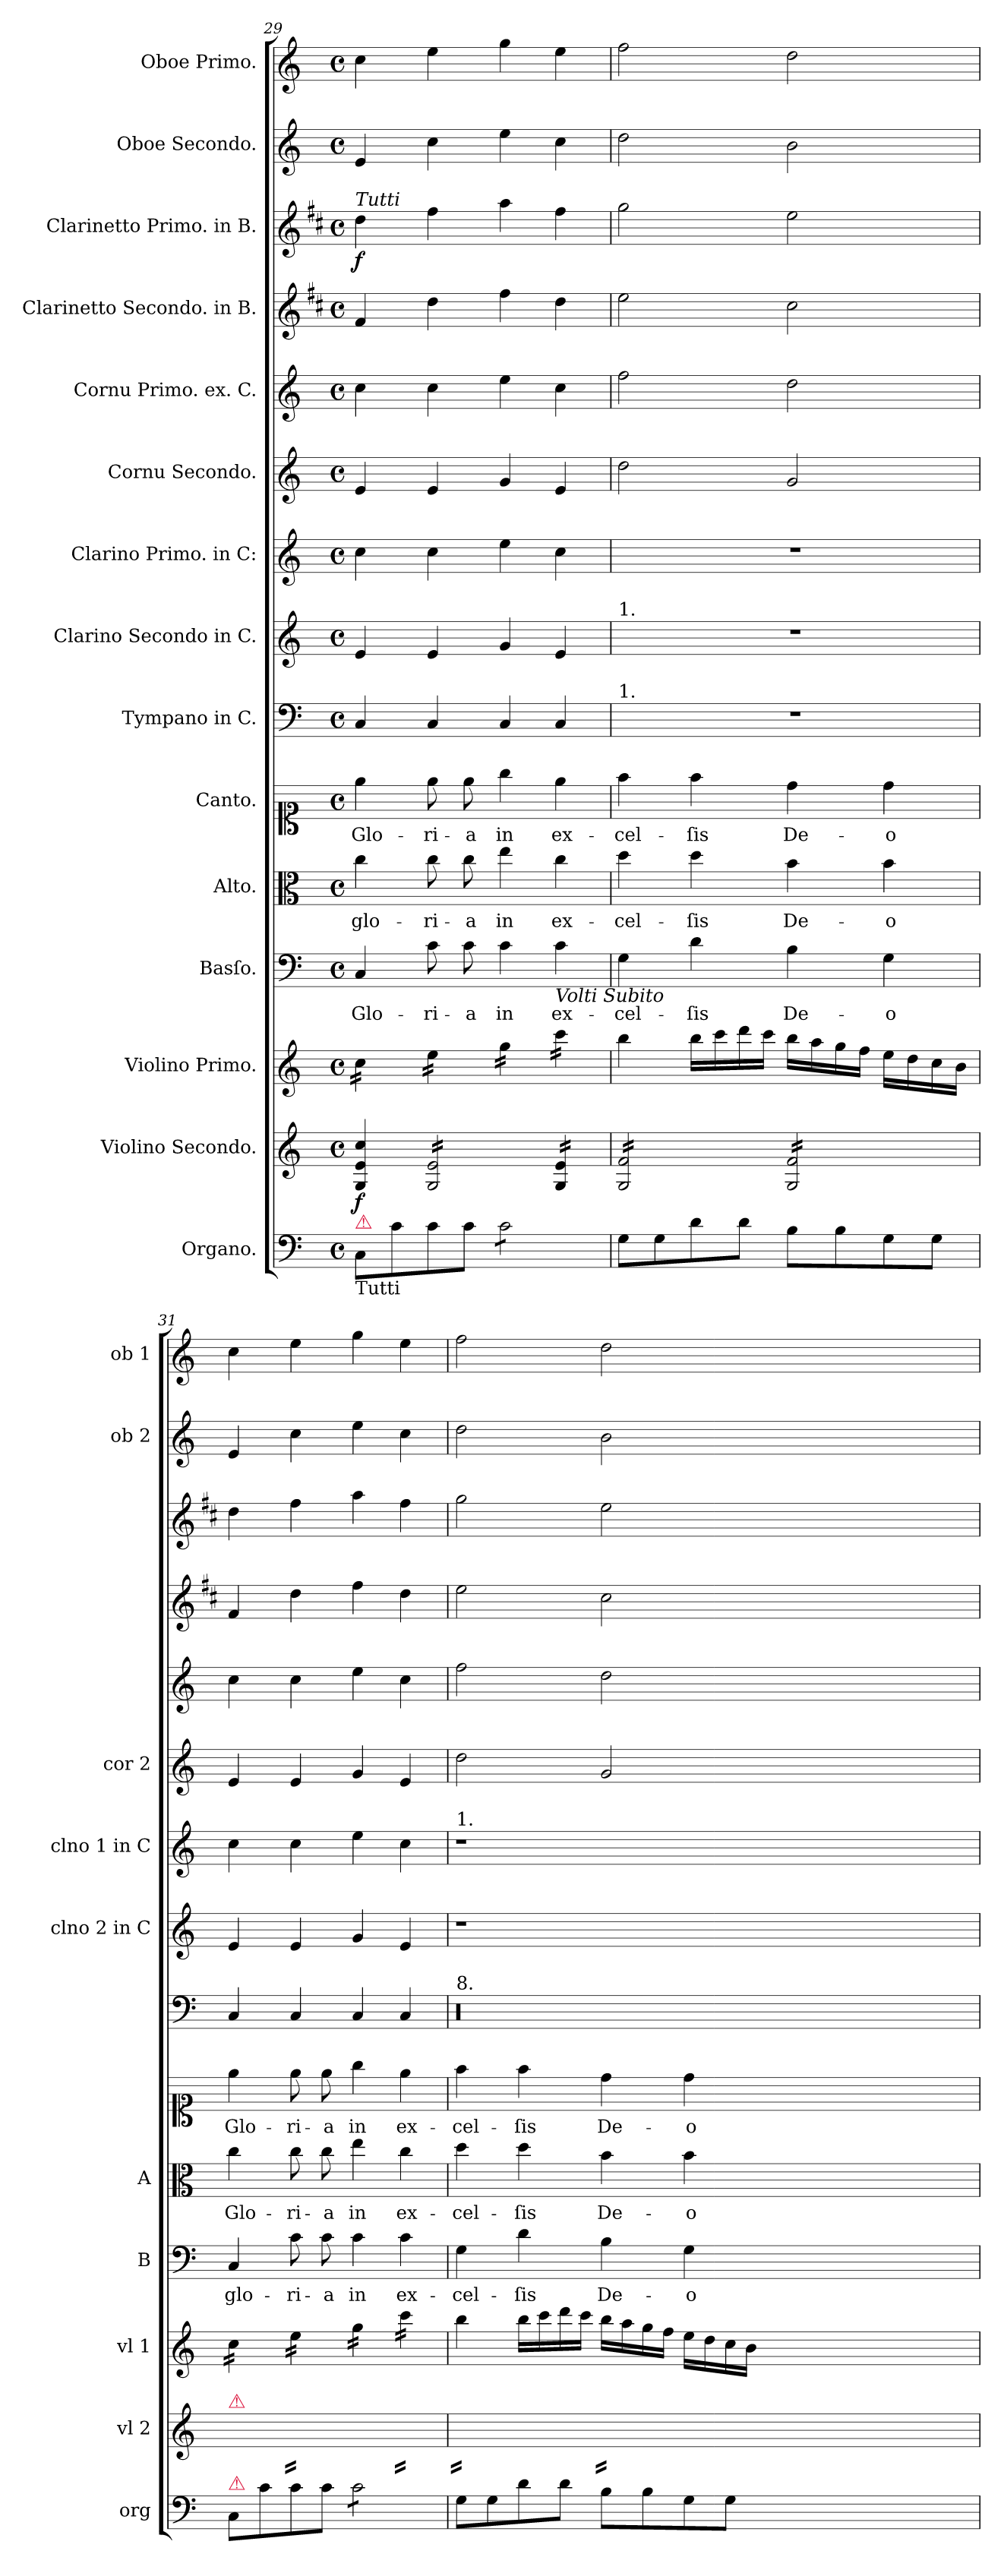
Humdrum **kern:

**kern	**kern	**dynam	**kern	**kern	**text	**kern	**text	**kern	**text	**kern	**kern	**kern	**kern	**kern	**kern	**kern	**dynam	**kern	**kern
*part15	*part14	*part14	*part13	*part12	*part12	*part11	*part11	*part10	*part10	*part9	*part8	*part7	*part6	*part5	*part4	*part3	*part3	*part2	*part1
*staff15	*staff14	*staff14	*staff13	*staff12	*staff12	*staff11	*staff11	*staff10	*staff10	*staff9	*staff8	*staff7	*staff6	*staff5	*staff4	*staff3	*staff3	*staff2	*staff1
*I"Organo.	*I"Violino Secondo.	*	*I"Violino Primo.	*I"Basſo.	*	*I"Alto.	*	*I"Canto.	*	*I"Tympano in C.	*I"Clarino Secondo in C.	*I"Clarino Primo. in C:	*I"Cornu Secondo.	*I"Cornu Primo. ex. C.	*I"Clarinetto Secondo. in B.	*I"Clarinetto Primo. in B.	*	*I"Oboe Secondo.	*I"Oboe Primo.
*I'org	*I'vl 2	*	*I'vl 1	*I'B	*	*I'A	*	*	*	*	*I'clno 2 in C	*I'clno 1 in C	*I'cor 2	*	*	*	*	*I'ob 2	*I'ob 1
*clefF4	*clefG2	*	*clefG2	*clefF4	*	*clefC3	*	*clefC1	*	*clefF4	*clefG2	*clefG2	*clefG2	*clefG2	*clefG2	*clefG2	*	*clefG2	*clefG2
*	*	*	*	*	*	*	*	*	*	*	*	*	*	*	*ITrd1c2	*ITrd1c2	*	*	*
*k[]	*k[]	*	*k[]	*k[]	*	*k[]	*	*k[]	*	*k[]	*k[]	*k[]	*k[]	*k[]	*k[]	*k[]	*	*k[]	*k[]
*C:	*C:	*	*C:	*C:	*	*C:	*	*C:	*	*C:	*C:	*C:	*C:	*C:	*C:	*C:	*	*C:	*C:
*M4/4	*M4/4	*	*M4/4	*M4/4	*	*M4/4	*	*M4/4	*	*M4/4	*M4/4	*M4/4	*M4/4	*M4/4	*M4/4	*M4/4	*	*M4/4	*M4/4
*met(c)	*met(c)	*	*met(c)	*met(c)	*	*met(c)	*	*met(c)	*	*met(c)	*met(c)	*met(c)	*met(c)	*met(c)	*met(c)	*met(c)	*	*met(c)	*met(c)
=29	=29	=29	=29	=29	=29	=29	=29	=29	=29	=29	=29	=29	=29	=29	=29	=29	=29	=29	=29
!	!	!	!	!	!	!	!	!	!	!	!	!	!	!	!	!LO:TX:a:i:t=Tutti	!	!	!
!LO:TX:b:t=Tutti	!	!	!	!	!	!	!	!	!	!	!	!	!	!	!	!	!	!	!
!LO:TX:a:color=crimson:t=⚠	!	!	!	!	!	!	!	!	!	!	!	!	!	!	!	!	!	!	!
*	*	*	*tremolo	*	*	*	*	*	*	*	*	*	*	*	*	*	*	*	*
8C/L	4G/ 4e/ 4cc/	f	16cc\LL	4C/	Glo-	4cc\	glo-	4ee\	Glo-	4C/	4e/	4cc\	4e/	4cc\	4e/	4cc\	f	4e/	4cc\
.	.	.	16cc\	.	.	.	.	.	.	.	.	.	.	.	.	.	.	.	.
8c\	.	.	16cc\	.	.	.	.	.	.	.	.	.	.	.	.	.	.	.	.
.	.	.	16cc\JJ	.	.	.	.	.	.	.	.	.	.	.	.	.	.	.	.
*	*tremolo	*	*	*	*	*	*	*	*	*	*	*	*	*	*	*	*	*	*
8c\	16G/ 16e/LL	.	16ee\LL	8c\	-ri-	8cc\	-ri-	8ee\	-ri-	4C/	4e/	4cc\	4e/	4cc\	4cc\	4ee\	.	4cc\	4ee\
.	16G/ 16e/	.	16ee\	.	.	.	.	.	.	.	.	.	.	.	.	.	.	.	.
8c\J	16G/ 16e/	.	16ee\	8c\	-a	8cc\	-a	8ee\	-a	.	.	.	.	.	.	.	.	.	.
.	16G/ 16e/	.	16ee\JJ	.	.	.	.	.	.	.	.	.	.	.	.	.	.	.	.
*tremolo	*	*	*	*	*	*	*	*	*	*	*	*	*	*	*	*	*	*	*
8c\L	16G/ 16e/	.	16gg\LL	4c\	in	4ee\	in	4gg\	in	4C/	4g/	4ee\	4g/	4ee\	4ee\	4gg\	.	4ee\	4gg\
.	16G/ 16e/	.	16gg\	.	.	.	.	.	.	.	.	.	.	.	.	.	.	.	.
8c\	16G/ 16e/	.	16gg\	.	.	.	.	.	.	.	.	.	.	.	.	.	.	.	.
.	16G/ 16e/JJ	.	16gg\JJ	.	.	.	.	.	.	.	.	.	.	.	.	.	.	.	.
!	!	!	!	!LO:TX:b:i:t=Volti Subito	!	!	!	!	!	!	!	!	!	!	!	!	!	!	!
8c\	16G/ 16e/LL	.	16ccc\LL	4c\	ex-	4cc\	ex-	4ee\	ex-	4C/	4e/	4cc\	4e/	4cc\	4cc\	4ee\	.	4cc\	4ee\
.	16G/ 16e/	.	16ccc\	.	.	.	.	.	.	.	.	.	.	.	.	.	.	.	.
8c\J	16G/ 16e/	.	16ccc\	.	.	.	.	.	.	.	.	.	.	.	.	.	.	.	.
*Xtremolo	*	*	*	*	*	*	*	*	*	*	*	*	*	*	*	*	*	*	*
.	16G/ 16e/JJ	.	16ccc\JJ	.	.	.	.	.	.	.	.	.	.	.	.	.	.	.	.
*	*	*	*Xtremolo	*	*	*	*	*	*	*	*	*	*	*	*	*	*	*	*
=30	=30	=30	=30	=30	=30	=30	=30	=30	=30	=30	=30	=30	=30	=30	=30	=30	=30	=30	=30
!	!	!	!	!	!	!	!	!	!	!	!LO:TX:a:t=1.	!	!	!	!	!	!	!	!
!	!	!	!	!	!	!	!	!	!	!LO:TX:a:t=1.	!	!	!	!	!	!	!	!	!
8G\L	16G/ 16f/LL	.	4bb\	4G\	-cel-	4dd\	-cel-	4ff\	-cel-	1r	1r	1r	2dd\	2ff\	2dd\	2ff\	.	2dd\	2ff\
.	16G/ 16f/	.	.	.	.	.	.	.	.	.	.	.	.	.	.	.	.	.	.
8G\	16G/ 16f/	.	.	.	.	.	.	.	.	.	.	.	.	.	.	.	.	.	.
.	16G/ 16f/	.	.	.	.	.	.	.	.	.	.	.	.	.	.	.	.	.	.
8d\	16G/ 16f/	.	16bb\LL	4d\	-ſis	4dd\	-ſis	4ff\	-ſis	.	.	.	.	.	.	.	.	.	.
.	16G/ 16f/	.	16ccc\	.	.	.	.	.	.	.	.	.	.	.	.	.	.	.	.
8d\J	16G/ 16f/	.	16ddd\	.	.	.	.	.	.	.	.	.	.	.	.	.	.	.	.
.	16G/ 16f/JJ	.	16ccc\JJ	.	.	.	.	.	.	.	.	.	.	.	.	.	.	.	.
8B\L	16G/ 16f/LL	.	16bb\LL	4B\	De-	4b\	De-	4dd\	De-	.	.	.	2g/	2dd\	2b\	2dd\	.	2b\	2dd\
.	16G/ 16f/	.	16aa\	.	.	.	.	.	.	.	.	.	.	.	.	.	.	.	.
8B\	16G/ 16f/	.	16gg\	.	.	.	.	.	.	.	.	.	.	.	.	.	.	.	.
.	16G/ 16f/	.	16ff\JJ	.	.	.	.	.	.	.	.	.	.	.	.	.	.	.	.
8G\	16G/ 16f/	.	16ee\LL	4G\	-o	4b\	-o	4dd\	-o	.	.	.	.	.	.	.	.	.	.
.	16G/ 16f/	.	16dd\	.	.	.	.	.	.	.	.	.	.	.	.	.	.	.	.
8G\J	16G/ 16f/	.	16cc\	.	.	.	.	.	.	.	.	.	.	.	.	.	.	.	.
.	16G/ 16f/JJ	.	16b\JJ	.	.	.	.	.	.	.	.	.	.	.	.	.	.	.	.
*	*Xtremolo	*	*	*	*	*	*	*	*	*	*	*	*	*	*	*	*	*	*
=31	=31	=31	=31	=31	=31	=31	=31	=31	=31	=31	=31	=31	=31	=31	=31	=31	=31	=31	=31
!	!LO:TX:a:color=crimson:t=⚠	!	!	!	!	!	!	!	!	!	!	!	!	!	!	!	!	!	!
!LO:TX:a:color=crimson:t=⚠	!	!	!	!	!	!	!	!	!	!	!	!	!	!	!	!	!	!	!
!	!	!	!	!	!	!	!LO:LY:i	!	!LO:LY:i	!	!	!	!	!	!	!	!	!	!
*	*	*	*tremolo	*	*	*	*	*	*	*	*	*	*	*	*	*	*	*	*
8C/L	4Gyy/ 4eyy/ 4ccyy/	.	16cc\LL	4C/	glo-	4cc\	Glo-	4ee\	Glo-	4C/	4e/	4cc\	4e/	4cc\	4e/	4cc\	.	4e/	4cc\
.	.	.	16cc\	.	.	.	.	.	.	.	.	.	.	.	.	.	.	.	.
8c\	.	.	16cc\	.	.	.	.	.	.	.	.	.	.	.	.	.	.	.	.
.	.	.	16cc\JJ	.	.	.	.	.	.	.	.	.	.	.	.	.	.	.	.
!	!	!	!	!	!	!	!LO:LY:i	!	!LO:LY:i	!	!	!	!	!	!	!	!	!	!
*	*tremolo	*	*	*	*	*	*	*	*	*	*	*	*	*	*	*	*	*	*
8c\	16Gyy/ 16eyy/LL	.	16ee\LL	8c\	-ri-	8cc\	-ri-	8ee\	-ri-	4C/	4e/	4cc\	4e/	4cc\	4cc\	4ee\	.	4cc\	4ee\
.	16Gyy/ 16eyy/	.	16ee\	.	.	.	.	.	.	.	.	.	.	.	.	.	.	.	.
!	!	!	!	!	!	!	!LO:LY:i	!	!LO:LY:i	!	!	!	!	!	!	!	!	!	!
8c\J	16Gyy/ 16eyy/	.	16ee\	8c\	-a	8cc\	-a	8ee\	-a	.	.	.	.	.	.	.	.	.	.
.	16Gyy/ 16eyy/	.	16ee\JJ	.	.	.	.	.	.	.	.	.	.	.	.	.	.	.	.
!	!	!	!	!	!	!	!LO:LY:i	!	!LO:LY:i	!	!	!	!	!	!	!	!	!	!
*tremolo	*	*	*	*	*	*	*	*	*	*	*	*	*	*	*	*	*	*	*
8c\L	16Gyy/ 16eyy/	.	16gg\LL	4c\	in	4ee\	in	4gg\	in	4C/	4g/	4ee\	4g/	4ee\	4ee\	4gg\	.	4ee\	4gg\
.	16Gyy/ 16eyy/	.	16gg\	.	.	.	.	.	.	.	.	.	.	.	.	.	.	.	.
8c\	16Gyy/ 16eyy/	.	16gg\	.	.	.	.	.	.	.	.	.	.	.	.	.	.	.	.
.	16Gyy/ 16eyy/JJ	.	16gg\JJ	.	.	.	.	.	.	.	.	.	.	.	.	.	.	.	.
!	!	!	!	!	!	!	!LO:LY:i	!	!LO:LY:i	!	!	!	!	!	!	!	!	!	!
8c\	16Gyy/ 16eyy/LL	.	16ccc\LL	4c\	ex-	4cc\	ex-	4ee\	ex-	4C/	4e/	4cc\	4e/	4cc\	4cc\	4ee\	.	4cc\	4ee\
.	16Gyy/ 16eyy/	.	16ccc\	.	.	.	.	.	.	.	.	.	.	.	.	.	.	.	.
8c\J	16Gyy/ 16eyy/	.	16ccc\	.	.	.	.	.	.	.	.	.	.	.	.	.	.	.	.
*Xtremolo	*	*	*	*	*	*	*	*	*	*	*	*	*	*	*	*	*	*	*
.	16Gyy/ 16eyy/JJ	.	16ccc\JJ	.	.	.	.	.	.	.	.	.	.	.	.	.	.	.	.
*	*	*	*Xtremolo	*	*	*	*	*	*	*	*	*	*	*	*	*	*	*	*
=32	=32	=32	=32	=32	=32	=32	=32	=32	=32	=32	=32	=32	=32	=32	=32	=32	=32	=32	=32
!	!	!	!	!	!	!	!	!	!	!	!	!LO:TX:a:t=1.	!	!	!	!	!	!	!
!	!	!	!	!	!	!	!	!	!	!LO:TX:a:t=8.	!	!	!	!	!	!	!	!	!
!	!	!	!	!	!	!	!LO:LY:i	!	!LO:LY:i	!	!	!	!	!	!	!	!	!	!
8G\L	16Gyy/ 16fyy/LL	.	4bb\	4G\	-cel-	4dd\	-cel-	4ff\	-cel-	00r	1r	1r	2dd\	2ff\	2dd\	2ff\	.	2dd\	2ff\
.	16Gyy/ 16fyy/	.	.	.	.	.	.	.	.	.	.	.	.	.	.	.	.	.	.
8G\	16Gyy/ 16fyy/	.	.	.	.	.	.	.	.	.	.	.	.	.	.	.	.	.	.
.	16Gyy/ 16fyy/	.	.	.	.	.	.	.	.	.	.	.	.	.	.	.	.	.	.
!	!	!	!	!	!	!	!LO:LY:i	!	!LO:LY:i	!	!	!	!	!	!	!	!	!	!
8d\	16Gyy/ 16fyy/	.	16bb\LL	4d\	-ſis	4dd\	-ſis	4ff\	-ſis	.	.	.	.	.	.	.	.	.	.
.	16Gyy/ 16fyy/	.	16ccc\	.	.	.	.	.	.	.	.	.	.	.	.	.	.	.	.
8d\J	16Gyy/ 16fyy/	.	16ddd\	.	.	.	.	.	.	.	.	.	.	.	.	.	.	.	.
.	16Gyy/ 16fyy/JJ	.	16ccc\JJ	.	.	.	.	.	.	.	.	.	.	.	.	.	.	.	.
!	!	!	!	!	!	!	!LO:LY:i	!	!LO:LY:i	!	!	!	!	!	!	!	!	!	!
8B\L	16Gyy/ 16fyy/LL	.	16bb\LL	4B\	De-	4b\	De-	4dd\	De-	.	.	.	2g/	2dd\	2b\	2dd\	.	2b\	2dd\
.	16Gyy/ 16fyy/	.	16aa\	.	.	.	.	.	.	.	.	.	.	.	.	.	.	.	.
8B\	16Gyy/ 16fyy/	.	16gg\	.	.	.	.	.	.	.	.	.	.	.	.	.	.	.	.
.	16Gyy/ 16fyy/	.	16ff\JJ	.	.	.	.	.	.	.	.	.	.	.	.	.	.	.	.
!	!	!	!	!	!	!	!LO:LY:i	!	!LO:LY:i	!	!	!	!	!	!	!	!	!	!
8G\	16Gyy/ 16fyy/	.	16ee\LL	4G\	-o	4b\	-o	4dd\	-o	.	.	.	.	.	.	.	.	.	.
.	16Gyy/ 16fyy/	.	16dd\	.	.	.	.	.	.	.	.	.	.	.	.	.	.	.	.
8G\J	16Gyy/ 16fyy/	.	16cc\	.	.	.	.	.	.	.	.	.	.	.	.	.	.	.	.
.	16Gyy/ 16fyy/JJ	.	16b\JJ	.	.	.	.	.	.	.	.	.	.	.	.	.	.	.	.
*	*Xtremolo	*	*	*	*	*	*	*	*	*	*	*	*	*	*	*	*	*	*
0.ryy	0.ryy	.	0.ryy	0.ryy	.	0.ryy	.	0.ryy	.	.	0.ryy	0.ryy	0.ryy	0.ryy	0.ryy	0.ryy	.	0.ryy	0.ryy
=	=	=	=	=	=	=	=	=	=	=	=	=	=	=	=	=	=	=	=
*-	*-	*-	*-	*-	*-	*-	*-	*-	*-	*-	*-	*-	*-	*-	*-	*-	*-	*-	*-
